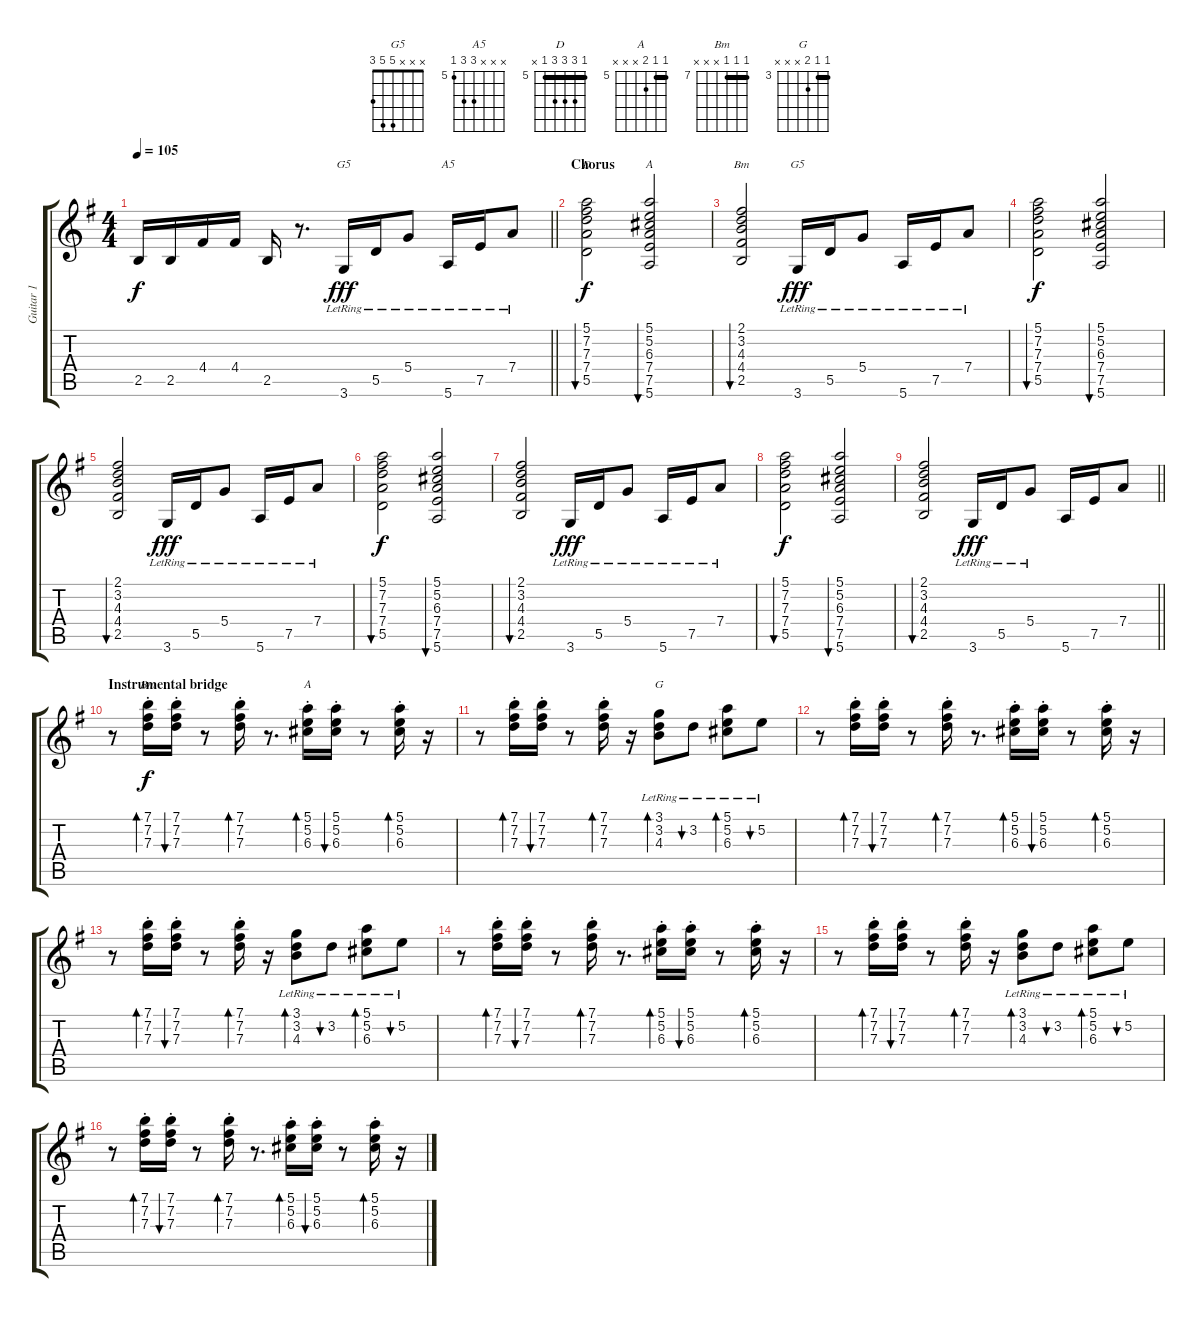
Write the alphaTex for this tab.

\track ("Guitar 1" "Guitar 1") {instrument distortionguitar}
\staff {score tabs}
\tuning (E4 B3 G3 D3 A2 E2) {hide}
\chord ("G5" x x x 5 5 3) {firstfret 3}
\chord ("A5" x x x 7 7 5) {firstfret 5}
\chord ("D" 5 7 7 7 5 x) {firstfret 5 barre 5}
\chord ("A" 5 5 6 7 7 5) {firstfret 5 barre 5}
\chord ("Bm" 2 3 4 4 2 x) {barre 2}
\chord ("G5" x x x 5 5 3)
\chord ("Bm" 7 7 7 x x x) {firstfret 7 barre 7}
\chord ("A" 5 5 6 x x x) {firstfret 5 barre 5}
\chord ("G" 3 3 4 x x x) {firstfret 3 barre 3}
\ts (4 4)
\tempo 105
\clef g2
\barLineRight lightlight
\ks g
2.5.16{dy f} 2.5.16 4.4.16 4.4.16 2.5.16 r.8{d} 3.6{lr}.16{ch "G5" dy fff} 5.5{lr}.16 5.4{lr}.8 5.6{lr}.16{ch "A5"} 7.5{lr}.16 7.4{lr}.8 |
\section ("" "Chorus")
(5.1 7.2 7.3 7.4 5.5).2{bu 240 ch "D" dy f} (5.1 5.2 6.3 7.4 7.5 5.6).2{bu 240 ch "A"} |
(2.1 3.2 4.3 4.4 2.5).2{bu 120 ch "Bm"} 3.6{lr}.16{ch "G5" dy fff} 5.5{lr}.16 5.4{lr}.8 5.6{lr}.16 7.5{lr}.16 7.4{lr}.8 |
(5.1 7.2 7.3 7.4 5.5).2{bu 240 dy f} (5.1 5.2 6.3 7.4 7.5 5.6).2{bu 240} |
(2.1 3.2 4.3 4.4 2.5).2{bu 120} 3.6{lr}.16{dy fff} 5.5{lr}.16 5.4{lr}.8 5.6{lr}.16 7.5{lr}.16 7.4{lr}.8 |
(5.1 7.2 7.3 7.4 5.5).2{bu 240 dy f} (5.1 5.2 6.3 7.4 7.5 5.6).2{bu 240} |
(2.1 3.2 4.3 4.4 2.5).2{bu 120} 3.6{lr}.16{dy fff} 5.5{lr}.16 5.4{lr}.8 5.6{lr}.16 7.5{lr}.16 7.4{lr}.8 |
(5.1 7.2 7.3 7.4 5.5).2{bu 240 dy f} (5.1 5.2 6.3 7.4 7.5 5.6).2{bu 240} |
\barLineRight lightlight
(2.1 3.2 4.3 4.4 2.5).2{bu 120} 3.6{lr}.16{dy fff} 5.5{lr}.16 5.4{lr}.8 5.6.16 7.5.16 7.4.8 |
\section ("" "Instrumental bridge")
r.8 (7.1{st} 7.2{st} 7.3{st}).16{bd 30 ch "Bm" dy f} (7.1{st} 7.2{st} 7.3{st}).16{bu 30} r.8 (7.1{st} 7.2{st} 7.3{st}).16{bd 30} r.8{d} (5.1{st} 5.2{st} 6.3{st}).16{bd 30 ch "A"} (5.1{st} 5.2{st} 6.3{st}).16{bu 30} r.8 (5.1{st} 5.2{st} 6.3{st}).16{bd 30} r.16 |
r.8 (7.1 7.2{st} 7.3{st}).16{bd 30} (7.1{st} 7.2{st} 7.3{st}).16{bu 30} r.8 (7.1{st} 7.2{st} 7.3{st}).16{bd 30} r.16 (3.1{lr} 3.2{lr} 4.3{lr}).8{bd 30 ch "G"} 3.2{lr}.8{bu 30} (5.1{lr} 5.2{lr} 6.3{lr}).8{bd 30} 5.2{lr}.8{bu 30} |
r.8 (7.1{st} 7.2{st} 7.3{st}).16{bd 30} (7.1{st} 7.2{st} 7.3{st}).16{bu 30} r.8 (7.1{st} 7.2{st} 7.3{st}).16{bd 30} r.8{d} (5.1{st} 5.2{st} 6.3{st}).16{bd 30} (5.1{st} 5.2{st} 6.3{st}).16{bu 30} r.8 (5.1{st} 5.2{st} 6.3{st}).16{bd 30} r.16 |
r.8 (7.1 7.2{st} 7.3{st}).16{bd 30} (7.1{st} 7.2{st} 7.3{st}).16{bu 30} r.8 (7.1{st} 7.2{st} 7.3{st}).16{bd 30} r.16 (3.1{lr} 3.2{lr} 4.3{lr}).8{bd 30} 3.2{lr}.8{bu 30} (5.1{lr} 5.2{lr} 6.3{lr}).8{bd 30} 5.2{lr}.8{bu 30} |
r.8 (7.1{st} 7.2{st} 7.3{st}).16{bd 30} (7.1{st} 7.2{st} 7.3{st}).16{bu 30} r.8 (7.1{st} 7.2{st} 7.3{st}).16{bd 30} r.8{d} (5.1{st} 5.2{st} 6.3{st}).16{bd 30} (5.1{st} 5.2{st} 6.3{st}).16{bu 30} r.8 (5.1{st} 5.2{st} 6.3{st}).16{bd 30} r.16 |
r.8 (7.1 7.2{st} 7.3{st}).16{bd 30} (7.1{st} 7.2{st} 7.3{st}).16{bu 30} r.8 (7.1{st} 7.2{st} 7.3{st}).16{bd 30} r.16 (3.1{lr} 3.2{lr} 4.3{lr}).8{bd 30} 3.2{lr}.8{bu 30} (5.1{lr} 5.2{lr} 6.3{lr}).8{bd 30} 5.2{lr}.8{bu 30} |
r.8 (7.1{st} 7.2{st} 7.3{st}).16{bd 30} (7.1{st} 7.2{st} 7.3{st}).16{bu 30} r.8 (7.1{st} 7.2{st} 7.3{st}).16{bd 30} r.8{d} (5.1{st} 5.2{st} 6.3{st}).16{bd 30} (5.1{st} 5.2{st} 6.3{st}).16{bu 30} r.8 (5.1{st} 5.2{st} 6.3{st}).16{bd 30} r.16
